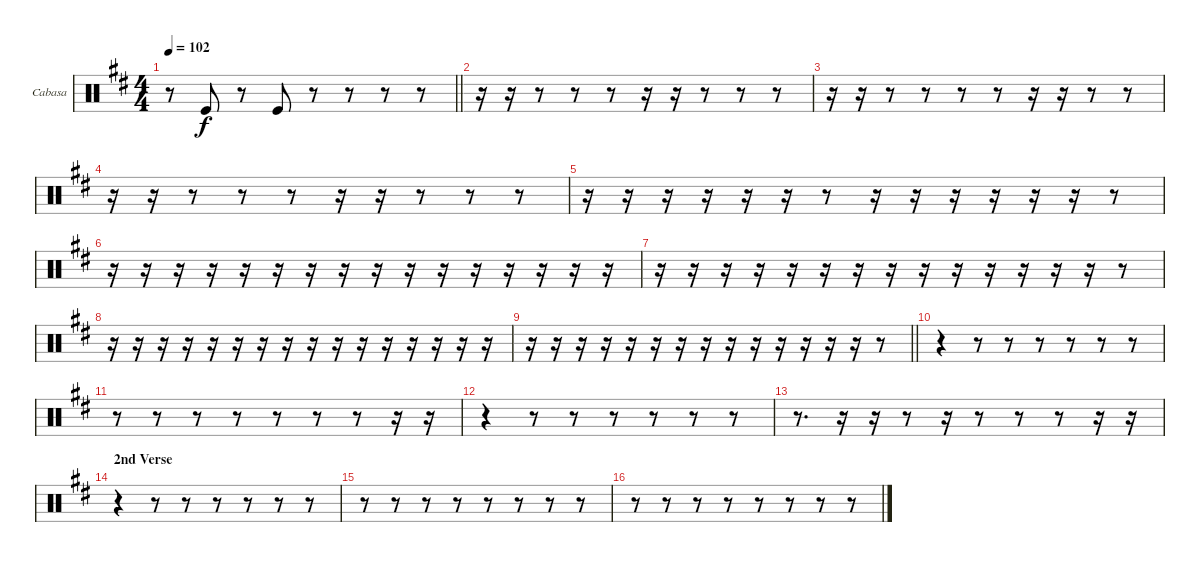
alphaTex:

\bracketExtendMode groupsimilarinstruments
\firstSystemTrackNameOrientation horizontal
\otherSystemsTrackNameOrientation horizontal
\track ("Cabasa" "Cabasa") {instrument percussion}
\staff {score}
\articulation defaults
\ts (4 4)
\tempo 102
\clef neutral
\scale
0.333333
\barLineRight lightlight
\ks d
r.8{dy f} "Kick (hit)".8 r.8 "Kick (hit)".8 r.8 r.8 r.8 r.8 |
\scale
0.333333 r.16 r.16 r.8 r.8 r.8 r.16 r.16 r.8 r.8 r.8 |
\scale
0.333333 r.16 r.16 r.8 r.8 r.8 r.8 r.16 r.16 r.8 r.8 |
\scale
0.333333 r.16 r.16 r.8 r.8 r.8 r.16 r.16 r.8 r.8 r.8 |
\scale
0.333333 r.16 r.16 r.16 r.16 r.16 r.16 r.8 r.16 r.16 r.16 r.16 r.16 r.16 r.8 |
\scale
0.333333 r.16 r.16 r.16 r.16 r.16 r.16 r.16 r.16 r.16 r.16 r.16 r.16 r.16 r.16 r.16 r.16 |
\scale
0.333333 r.16 r.16 r.16 r.16 r.16 r.16 r.16 r.16 r.16 r.16 r.16 r.16 r.16 r.16 r.8 |
\scale
0.333333 r.16 r.16 r.16 r.16 r.16 r.16 r.16 r.16 r.16 r.16 r.16 r.16 r.16 r.16 r.16 r.16 |
\scale
0.333333
\barLineRight lightlight
r.16 r.16 r.16 r.16 r.16 r.16 r.16 r.16 r.16 r.16 r.16 r.16 r.16 r.16 r.8 |
\scale
0.333333 r.4 r.8 r.8 r.8 r.8 r.8 r.8 |
\scale
0.321839 r.8 r.8 r.8 r.8 r.8 r.8 r.8 r.16 r.16 |
\scale
0.321839 r.4 r.8 r.8 r.8 r.8 r.8 r.8 |
\scale
0.356322 r.8{d} r.16 r.16 r.8 r.16 r.8 r.8 r.8 r.16 r.16 |
\section ("" "2nd Verse")
r.4 r.8 r.8 r.8 r.8 r.8 r.8 |
r.8 r.8 r.8 r.8 r.8 r.8 r.8 r.8 |
r.8 r.8 r.8 r.8 r.8 r.8 r.8 r.8
